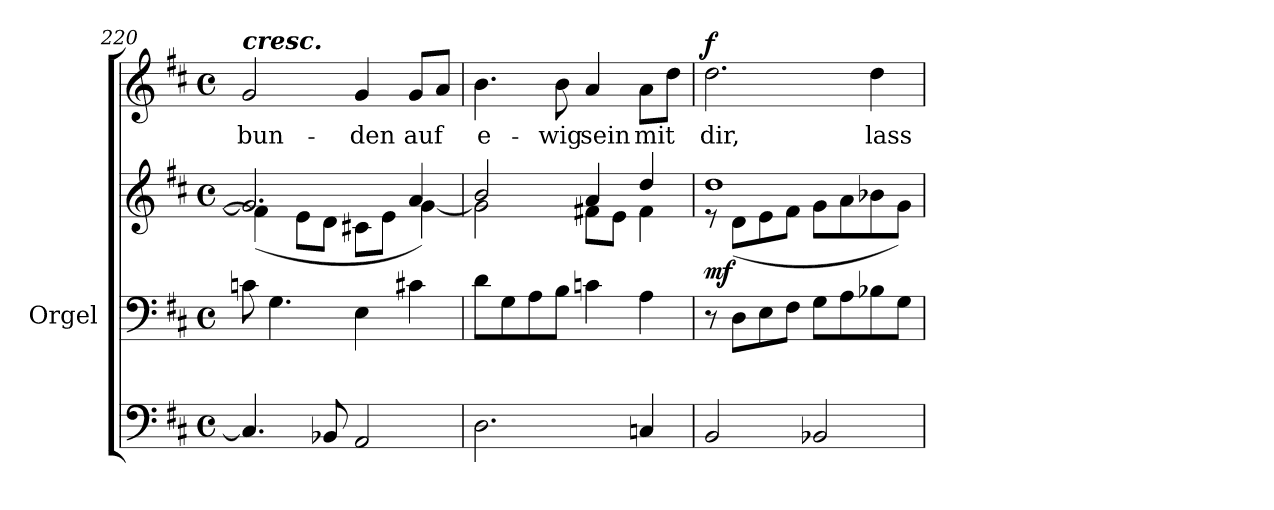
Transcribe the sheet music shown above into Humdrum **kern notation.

**kern	**kern	**kern	**dynam	**kern	**text	**dynam
*part3	*part2	*part2	*part2	*part1	*part1	*part1
*staff4	*staff3	*staff2	*staff2/3	*staff1	*staff1	*staff1
*	*I"Orgel	*	*	*	*	*
*	*I'Org.	*	*	*	*	*
*clefF4	*clefF4	*clefG2	*	*clefG2	*	*
*k[f#c#]	*k[f#c#]	*k[f#c#]	*	*k[f#c#]	*	*
*D:	*D:	*D:	*	*D:	*	*
*M4/4	*M4/4	*M4/4	*	*M4/4	*	*
*met(c)	*met(c)	*met(c)	*	*met(c)	*	*
=220	=220	=220	=220	=220	=220	=220
*	*	*^	*	*	*	*
!	!	!	!	!	!LO:TX:a:Bi:t=cresc.	!	!
!	!	!	!	!	!	!LO:LY:b	!
4.C/]	8cn\	2.g/]	(<4f\]	.	2g/	-bun-	.
.	4.G\	.	.	.	.	.	.
.	.	.	8e\L	.	.	.	.
8BB-X/	.	.	8d\J	.	.	.	.
!	!	!	!	!	!	!LO:LY:b	!
2AA/	4E\	.	8c#X\L	.	4g/	-den	.
.	.	.	8e\J	.	.	.	.
!	!	!	!	!	!	!LO:LY:b	!
.	4c#X\	4a/	[<4g\)	.	8g/L	auf	.
.	.	.	.	.	8a/J	.	.
=221	=221	=221	=221	=221	=221	=221	=221
!	!	!	!	!	!	!LO:LY:b	!
2.D\	8d\L	2b/	2g\]	.	4.b\	e-	.
.	8G\	.	.	.	.	.	.
.	8A\	.	.	.	.	.	.
!	!	!	!	!	!	!LO:LY:b	!
.	8B\J	.	.	.	8b\	-wig	.
!	!	!	!	!	!	!LO:LY:b	!
.	4cn\	4a/	8f#X\L	.	4a/	sein	.
.	.	.	8e\J	.	.	.	.
!	!	!	!	!	!	!LO:LY:b	!
4Cn/	4A\	4dd/	4f#\	.	8a\L	mit	.
.	.	.	.	.	8dd\J	.	.
=222	=222	=222	=222	=222	=222	=222	=222
!	!	!	!	!LO:DY:b	!	!LO:LY:b	!LO:DY:a
2BB/	8r	1dd	8re	mf	2.dd\	dir,	f
.	8D\L	.	(>8d\L	.	.	.	.
.	8E\	.	8e\	.	.	.	.
.	8F#\J	.	8f#\J	.	.	.	.
2BB-X/	8G\L	.	8g\L	.	.	.	.
.	8A\	.	8a\	.	.	.	.
!	!	!	!	!	!	!LO:LY:b	!
.	8B-X\	.	8b-X\	.	4dd\	lass	.
.	8G\J	.	8g\J)	.	.	.	.
*	*	*v	*v	*	*	*	*
=	=	=	=	=	=	=
*-	*-	*-	*-	*-	*-	*-
